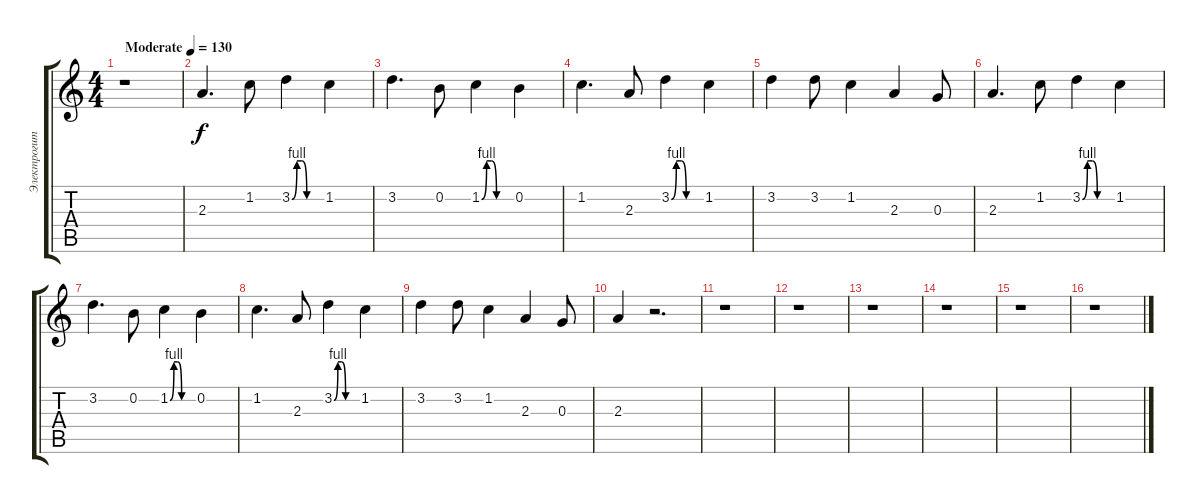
\track ("Электрогитара" "Электрогит") {instrument distortionguitar}
\staff {score tabs}
\tuning (E4 B3 G3 D3 A2 E2) {hide}
\ts (4 4)
\tempo (130 "Moderate")
\clef g2
\ks c
r.1{dy f instrument distortionguitar} |
2.3.4{d} 1.2.8 3.2{be (custom 0 0 10 4 20 4 30 0 60 0)}.4 1.2.4 |
3.2.4{d} 0.2.8 1.2{be (custom 0 0 10 4 20 4 30 0 60 0)}.4 0.2.4 |
1.2.4{d} 2.3.8 3.2{be (custom 0 0 10 4 20 4 30 0 60 0)}.4 1.2.4 |
3.2.4 3.2.8 1.2.4 2.3.4 0.3.8 |
2.3.4{d} 1.2.8 3.2{be (custom 0 0 10 4 20 4 30 0 60 0)}.4 1.2.4 |
3.2.4{d} 0.2.8 1.2{be (custom 0 0 10 4 20 4 30 0 60 0)}.4 0.2.4 |
1.2.4{d} 2.3.8 3.2{be (custom 0 0 10 4 20 4 30 0 60 0)}.4 1.2.4 |
3.2.4 3.2.8 1.2.4 2.3.4 0.3.8 |
2.3.4 r.2{d} |
r.1 |
r.1 |
r.1 |
r.1 |
r.1 |
r.1
